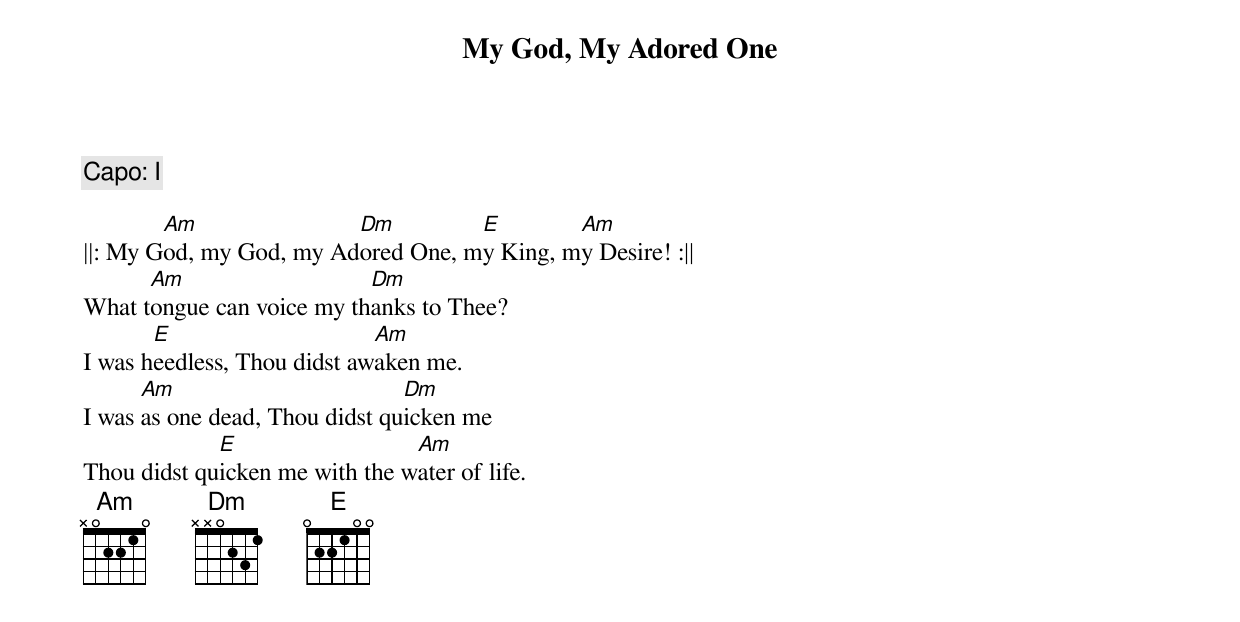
{title: My God, My Adored One}
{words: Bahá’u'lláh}
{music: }
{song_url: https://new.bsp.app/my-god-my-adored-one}
{c: Capo: I}

||: My G[Am]od, my God, my Ad[Dm]ored One, m[E]y King, m[Am]y Desire! :||
What t[Am]ongue can voice my th[Dm]anks to Thee?
I was h[E]eedless, Thou didst aw[Am]aken me.
I was [Am]as one dead, Thou didst qu[Dm]icken me
Thou didst qu[E]icken me with the w[Am]ater of life.
